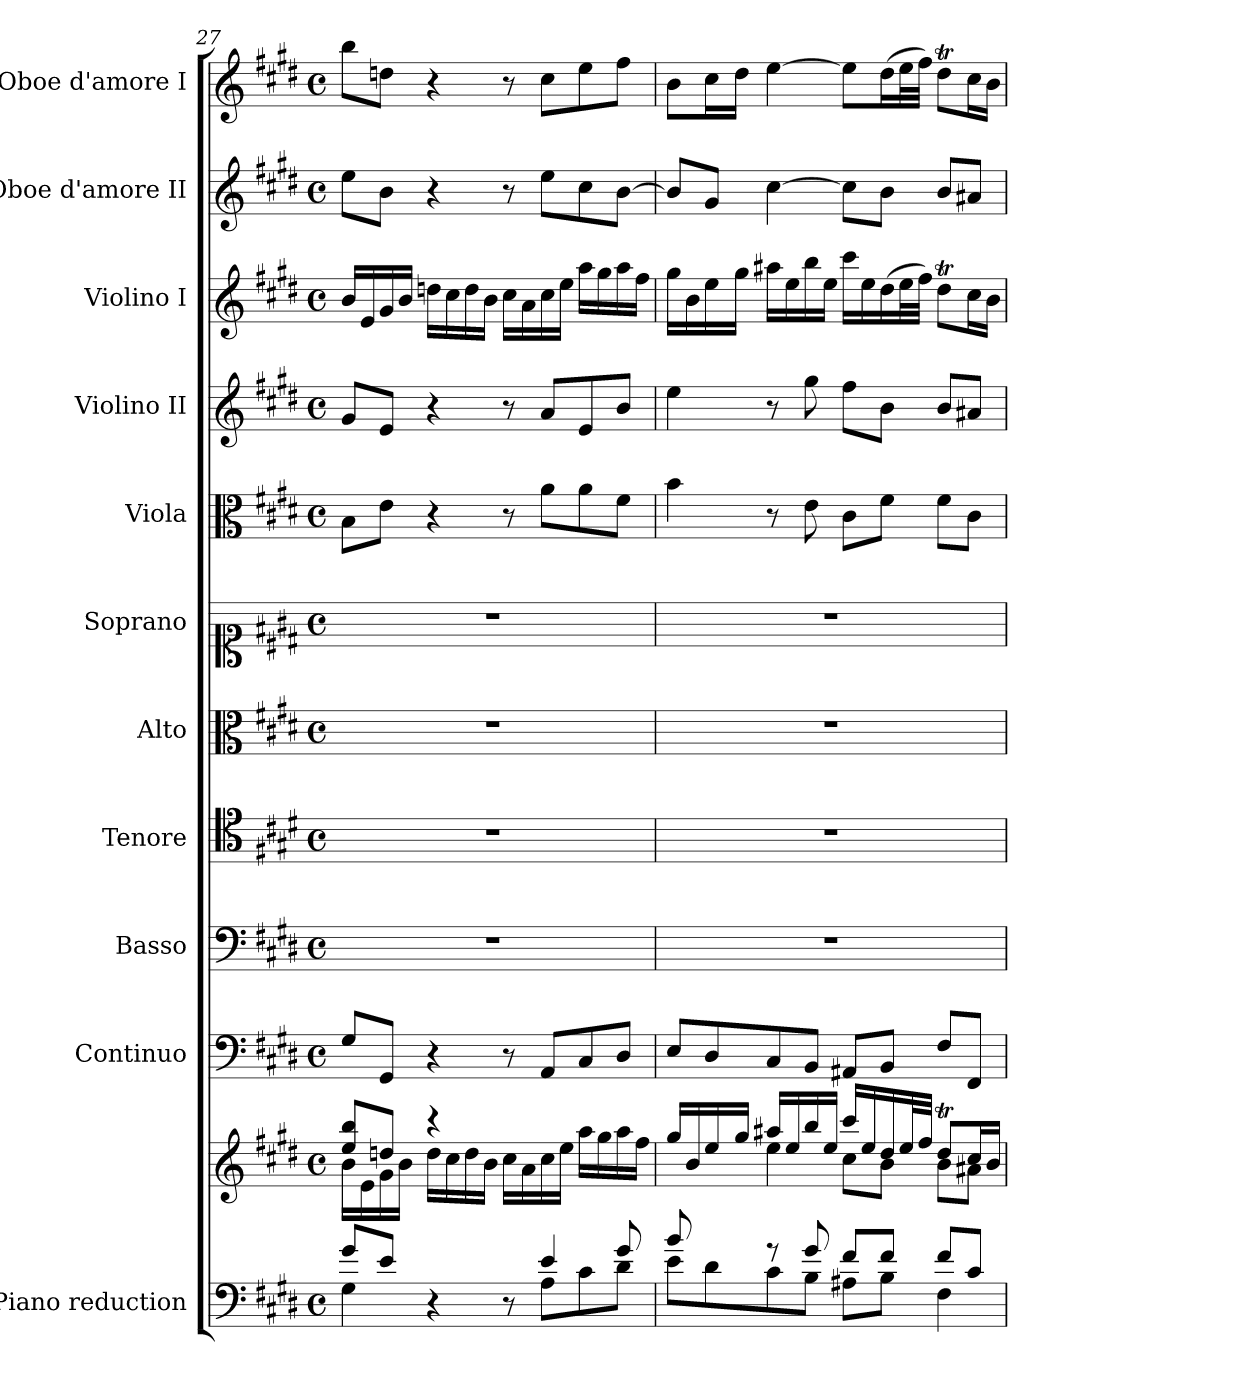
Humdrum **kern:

**kern	**kern	**kern	**kern	**kern	**kern	**kern	**kern	**kern	**kern	**kern	**kern
*part11	*part11	*part10	*part9	*part8	*part7	*part6	*part5	*part4	*part3	*part2	*part1
*staff12	*staff11	*staff10	*staff9	*staff8	*staff7	*staff6	*staff5	*staff4	*staff3	*staff2	*staff1
*I"Piano reduction	*	*I"Continuo	*I"Basso	*I"Tenore	*I"Alto	*I"Soprano	*I"Viola	*I"Violino II	*I"Violino I	*I"Oboe d'amore II	*I"Oboe d'amore I
*I'Pno	*	*	*	*	*	*	*I'Vla	*I'Vln	*I'Vln	*I'Ob	*I'Ob
*clefF4	*clefG2	*clefF4	*clefF4	*clefC4	*clefC3	*clefC1	*clefC3	*clefG2	*clefG2	*clefG2	*clefG2
*k[f#c#g#d#]	*k[f#c#g#d#]	*k[f#c#g#d#]	*k[f#c#g#d#]	*k[f#c#g#d#]	*k[f#c#g#d#]	*k[f#c#g#d#]	*k[f#c#g#d#]	*k[f#c#g#d#]	*k[f#c#g#d#]	*k[f#c#g#d#]	*k[f#c#g#d#]
*M4/4	*M4/4	*M4/4	*M4/4	*M4/4	*M4/4	*M4/4	*M4/4	*M4/4	*M4/4	*M4/4	*M4/4
*met(c)	*met(c)	*met(c)	*met(c)	*met(c)	*met(c)	*met(c)	*met(c)	*met(c)	*met(c)	*met(c)	*met(c)
=27	=27	=27	=27	=27	=27	=27	=27	=27	=27	=27	=27
*^	*^	*	*	*	*	*	*	*	*	*	*
8g#/L	4G#\	8ee/ 8bb/L	16b\LL	8G#/L	1r	1r	1r	1r	8B\L	8g#/L	16b/LL	8ee\L	8bb\L
.	.	.	16e\	.	.	.	.	.	.	.	16e/	.	.
8e/J	.	8ddn/J	16g#\	8GG#/J	.	.	.	.	8e\J	8e/J	16g#/	8b\J	8ddn\J
.	.	.	16b\JJ	.	.	.	.	.	.	.	16b/JJ	.	.
4r	4ryy	4r	16dd\LL	4r	.	.	.	.	4r	4r	16ddn\LL	4r	4r
.	.	.	16cc#\	.	.	.	.	.	.	.	16cc#\	.	.
.	.	.	16dd\	.	.	.	.	.	.	.	16dd\	.	.
.	.	.	16b\JJ	.	.	.	.	.	.	.	16b\JJ	.	.
8r	8ryy	2ryy	16cc#\LL	8r	.	.	.	.	8r	8r	16cc#\LL	8r	8r
.	.	.	16a\	.	.	.	.	.	.	.	16a\	.	.
4e/	8A\L	.	16cc#\	8AA/L	.	.	.	.	8a\L	8a/L	16cc#\	8ee\L	8cc#\L
.	.	.	16ee\JJ	.	.	.	.	.	.	.	16ee\JJ	.	.
.	8c#\	.	16aa\LL	8C#/	.	.	.	.	8a\	8e/	16aa\LL	8cc#\	8ee\
.	.	.	16gg#\	.	.	.	.	.	.	.	16gg#\	.	.
8g#/	8d#\J	.	16aa\	8D#/J	.	.	.	.	8f#\J	8b/J	16aa\	[8b\J	8ff#\J
.	.	.	16ff#\JJ	.	.	.	.	.	.	.	16ff#\JJ	.	.
!!LO:PB:g=z
=28	=28	=28	=28	=28	=28	=28	=28	=28	=28	=28	=28	=28	=28
*	*^	*	*	*	*	*	*	*	*	*	*	*	*
8b/L	4ryy	8e\L	16gg#/LL	8ryy	8E/L	1r	1r	1r	1r	4b\	4ee\	16gg#\LL	8b/L]	8b\L
.	.	.	16b/	.	.	.	.	.	.	.	.	16b\	.	.
2..ryy	.	8d#\	16ee/	16cc#\L	8D#/	.	.	.	.	.	.	16ee\	8g#/J	16cc#\L
.	.	.	16gg#/JJ	16dd#X\JJ	.	.	.	.	.	.	.	16gg#\JJ	.	16dd#\JJ
.	8r	8c#\	16aa#X/LL	4ee\	8C#/	.	.	.	.	8r	8r	16aa#X\LL	[4cc#\	[4ee\
.	.	.	16ee/	.	.	.	.	.	.	.	.	16ee\	.	.
.	8g#/	8B\J	16bb/	.	8BB/J	.	.	.	.	8e\	8gg#\	16bb\	.	.
.	.	.	16ee/JJ	.	.	.	.	.	.	.	.	16ee\JJ	.	.
.	8f#/L	8A#X\L	16ccc#/LL	8cc#\L	8AA#X/L	.	.	.	.	8c#\L	8ff#\L	16ccc#\LL	8cc#\L]	8ee\L]
.	.	.	16ee/	.	.	.	.	.	.	.	.	16ee\	.	.
.	8f#/J	8B\J	16dd#/	8b\J	8BB/J	.	.	.	.	8f#\J	8b\J	(16dd#\	8b\J	(16dd#\L
.	.	.	32ee/L	.	.	.	.	.	.	.	.	32ee\L	.	32ee\L
.	.	.	32ff#/JJJ	.	.	.	.	.	.	.	.	32ff#\JJJ)	.	32ff#\JJJ)
.	8f#/L	4F#\	8dd#t/L	8b\L	8F#/L	.	.	.	.	8f#\L	8b/L	8dd#t\L	8b/L	8dd#t\L
.	8c#/J	.	16cc#/L	8a#X\J	8FF#/J	.	.	.	.	8c#\J	8a#X/J	16cc#\L	8a#X/J	16cc#\L
.	.	.	16b/JJ	.	.	.	.	.	.	.	.	16b\JJ	.	16b\JJ
*v	*v	*v	*	*	*	*	*	*	*	*	*	*	*	*
*	*v	*v	*	*	*	*	*	*	*	*	*	*
=	=	=	=	=	=	=	=	=	=	=	=
*-	*-	*-	*-	*-	*-	*-	*-	*-	*-	*-	*-
